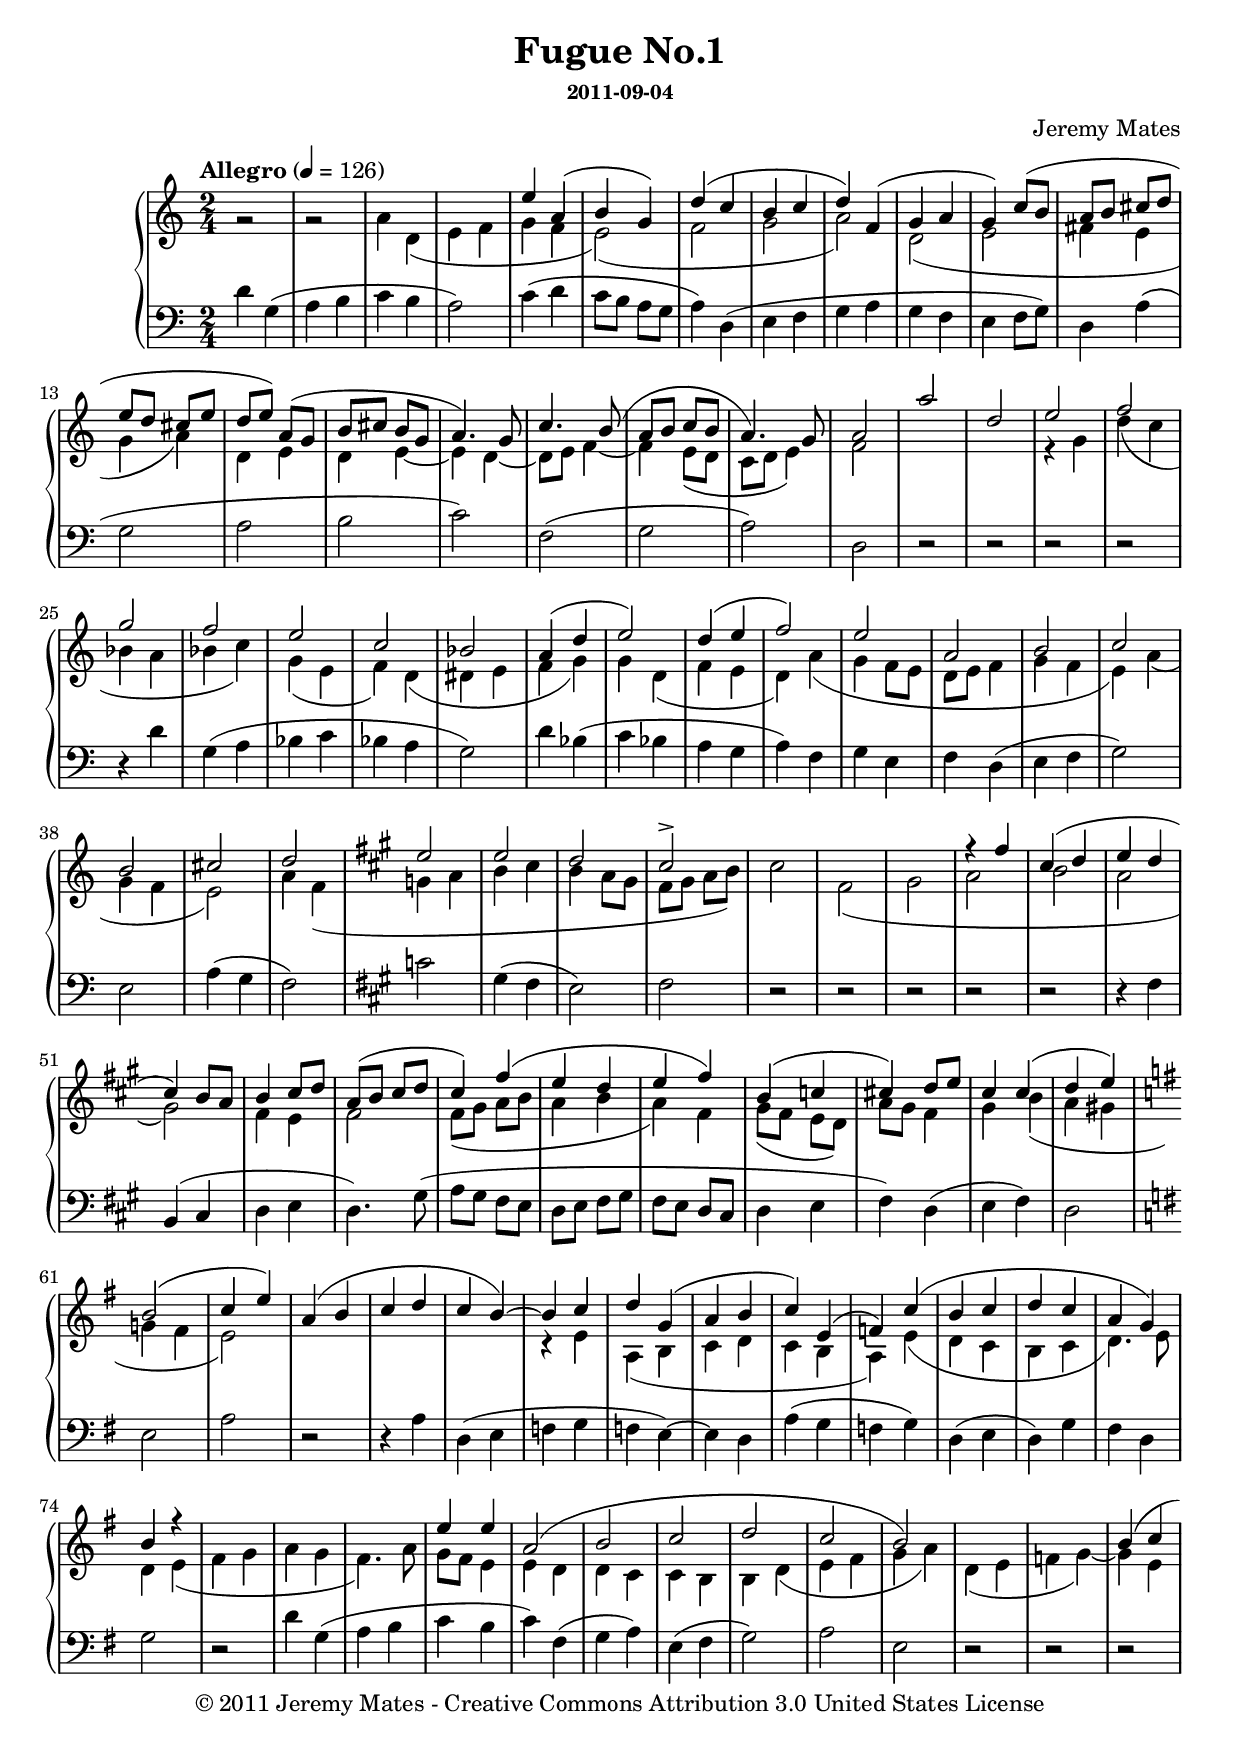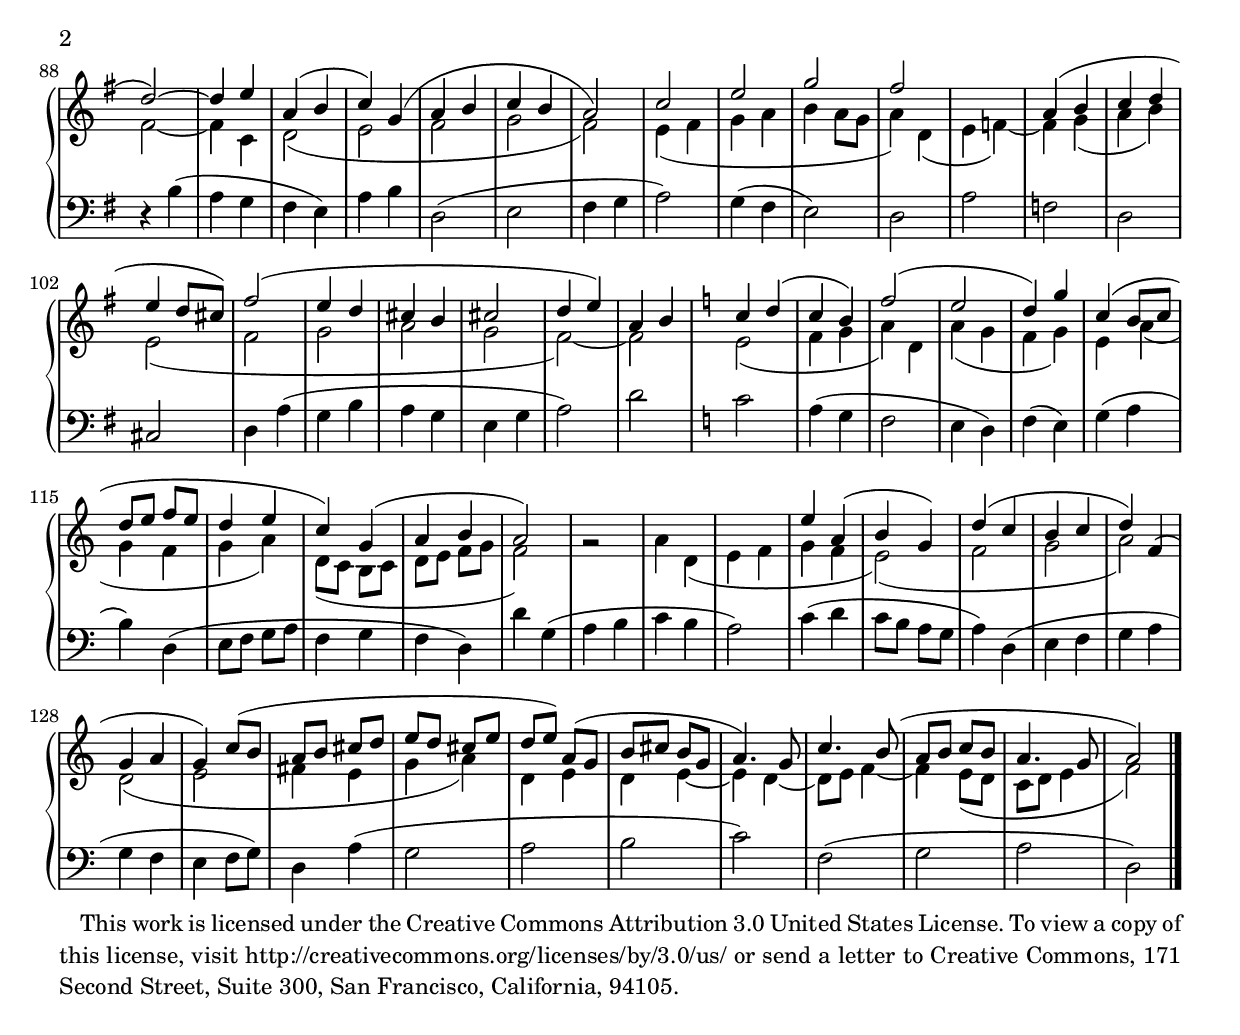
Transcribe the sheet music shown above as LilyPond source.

% LilyPond engraving system - http://www.lilypond.org/
%
% Fugue based on material from my invention no.1 plus study of
%
% http://www.amazon.com/Study-Fugue-Alfred-Mann/dp/0486254399
%
% and some time spent doing Counterpointer exercises:
%
% http://www.ars-nova.com/cp/
%
% MIDI playback assumes "Campbells Harpsichord tuned" SoundFont being used.

\version "2.14.0"

% http://www.mail-archive.com/lilypond-user@gnu.org/msg38823.html
\include "articulate.ly"

#(define-markup-list-command (paragraph layout props args) (markup-list?)
 (interpret-markup-list layout props
   (make-justified-lines-markup-list (cons (make-hspace-markup 2) args))))

\header {
  title = "Fugue No.1"
  subsubtitle = "2011-09-04"
  composer = "Jeremy Mates"
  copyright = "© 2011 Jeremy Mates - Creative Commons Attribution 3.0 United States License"
}

firstBitUpper = {
<< { \relative d'' {
  s2 |
  s2 |
  s2 |
  s2 |

  e4 a,( |
  b4 g) |
  d'4( c |
  b4 c |

  d4) f,( |
  g4 a |
  g4) c8( b |
  a8 b cis d |

  e8 d cis e |
  d8 e) a,( g |
  b8 cis b g |
  a4.) g8 |

  c4. b8( |
  a8 b c b |
  a4.) g8 |
  a2 |

} } \\ { \relative d' {

  g2\rest |  % otherwise rest placed in wacky position
  g2\rest |
  a4 d,( |
  e4 f |

  g4 f |
  e2)( |
  f2 |
  g2 |

  a2) |
  d,2( |
  e2 |
  fis4 e |

  g4 a) |
  d,4 e |
  d4 e~ |
  e4 d~ |

  d8 e f4~ |
  f4 e8( d |
  c8 d e4) |
  f2 |
} } >>
}

firstBitLower = \relative d' {
  d4 g,( |
  a4 b |
  c4 b |
  a2) |

  c4( d |
  c8 b a g |
  a4) d,( |
  e4 f |

  g4 a |
  g4 f |
  e4 f8 g) |
  d4 a'( |

  g2 |
  a2 |
  b2 |
  c2) |

  f,2( |
  g2 |
  a2) |
  d,2 |
}

secondBitUpper = {
<< { \relative a'' {
  a2 |
  d,2 |
  e2 |
  f2 |

  g2 |
  f2 |
  e2 |
  c2 |

  bes2 |
  a4( d |
  e2) |
  d4( e |

  f2) |
  e2 |
  a,2 |
  b2 |

  c2 |
  b2 |
  cis2 |
  d2 |

} } \\ { \relative d' {

  s2 |
  s2 |
  r4 g |
  d'4( c |

  bes4 a |
  bes4 c) |
  g4( e |
  f4) d( |

  dis4 e |
  f4 g) |
  g4 d( |
  f4 e |

  d4) a'4( |
  g4 f8 e |
  d8 e f4 |
  g4 f |

  e4) a( |
  g4 f |
  e2) |
  a4 f( |
} } >>
}

secondBitLower = \relative d' {
  r2 |
  r2 |
  r2 |
  r2 |

  r4 d |
  g,4( a |
  bes4 c |
  bes4 a |

  g2) |
  d'4 bes( |
  c4 bes |
  a4 g |

  a4) f |
  g4 e |
  f4 d( |
  e4 f |

  g2) |
  e2 |
  a4( g |
  f2) |
}

thirdBitUpper = {
  \key fis \minor

<< { \relative d'' {
  e2 |
  e2 |
  d2 |
  cis2-> |

  s2 |
  s2 |
  s2 |
  fis4\rest fis |

  cis4( d |
  e4 d |
  cis4) b8 a |
  b4 cis8 d |

  a8( b cis d |
  cis4) fis( |
  e4 d |
  e4 fis) |

  b,4( c |
  cis!4) d8 e |
  cis4 cis( |
  d4 e) |

} } \\ { \relative d' {
  g4 a |
  b4 cis |
  b4 a8 gis |
  fis8 gis a b) |

  cis2 |
  fis,2( |
  gis2 |
  a2 |

  b2 |
  a2 |
  gis2) |
  fis4 e |

  fis2 |
  fis8( gis a b |
  a4 b |
  a4) fis |

  gis8( fis e d) |
  a'8 gis fis4 |
  gis4 b4( |
  a4 gis! |

} } >>
}

thirdBitLower = \relative d' {
  \key fis \minor

  c2 |
  gis4( fis |
  e2) |
  fis2 |

  r2 |
  r2 |
  r2 |
  r2 |

  r2 |
  r4 fis4 |
  b,4( cis |
  d4 e |

  d4.) gis8( |
  a8 gis fis e |
  d8 e fis gis |
  fis8 e d cis |

  d4 e |
  fis4) d( |
  e4 fis) |
  d2 |
}

fourthBitUpper = {
  \key e \minor

<< { \relative d'' {
  b2( |
  c4 e4) |
  a,4( b |
  c4 d |

  c4 b~) |
  b4 c |
  d4 g,4( |
  a4 b |

  c4) e,( |
  f4) c'( |
  b c |
  d c |

  a4 g) |
  b4 r4 |
  s2 |
  s2 |

  s2 |
  e4 e |
  a,2( |
  b2 |

  c2 | 
  d2 | 
  c2 | 
  b2) |

} } \\ { \relative d' {
  g!4 fis |
  e2) |
  s2 |
  s2 |

  s2 |
  r4 e |
  a,4( b |
  c4 d |

  c4 b |
  a4) e'( |
  d4 c |
  b4 c |

  d4.) e8 |
  d4 e( |
  fis4 g |
  a4 g |

  fis4.) a8 |
  g8 fis e4 |
  e4 d |
  d4 c |

  c4 b |
  b4 d( |
  e4 fis |
  g4 a) |

} } >>
}

fourthBitLower = \relative d {
  \key e \minor

  e2 |
  a2 |
  r2 |
  r4 a |

  d,4( e |
  f4 g |
  f4 e~) |
  e4 d |

  a'4( g |
  f4 g) |
  d4( e |
  d4) g |

  fis4 d |
  g2 |
  r2 |
  d'4 g,( |

  a4 b |
  c4 b |
  c4) fis,( |
  g4 a) |

  e4( fis |
  g2) |
  a2 |
  e2 |
}

fifthBitUpper = {
<< { \relative d'' {
  s2 |
  s2 |
  b4( c |
  d2~)  |

  d4 e |
  a,4( b |
  c4) g( |
  a4 b |

  c4 b |
  a2) |
  c2 |
  e2 |

  g2 |
  fis2 |
  s2 |
  a,4( b |

  c d |
  e d8 cis) |
  fis2( |
  e4 d |

  cis4 b |
  cis2 |
  d4 e) |
  a,4 b |

} } \\ { \relative d' {
  d4( e  |
  f4 g~) |
  g4 e   |
  fis2~ |

  fis4 c |
  d2( |
  e2 |
  fis2 |

  g2 |
  fis2) |
  e4( fis |
  g4 a |

  b4 a8 g |
  a4) d,( |
  e4 f)~ |
  f4 g( |

  a4 b) |
  e,2( |
  fis2 |
  g2 |

  a2 |
  g2 |
  fis2)~ |
  fis2 |

} } >>
}

fifthBitLower = \relative d' {
  r2 |
  r2 |
  r2 |
  r4 b( |

  a4 g |
  fis4 e) | 
  a4 b | 
  d,2( | 

  e2 | 
  fis4 g | 
  a2) | 
  g4( fis | 

  e2) |
  d2 |
  a'2 |
  f2 |

  d2 |
  cis2 |
  d4 a'( |
  g4 b |

  a4 g |
  e4 g |
  a2) |
  d2 |
}

sixthBitUpper = {
  \key a \minor

<< { \relative d'' {
  c4 d( |
  c4 b) |
  f'2( |
  e2 |

  d4) g |
  c,4( b8 c |
  d8 e f e |
  d4 e4 |

  c4) g( |
  a4 b |
  a2) |
  s2 |

  s2 |
  s2 |
  e'4 a,( |
  b4 g) |
 
  d'4( c |
  b4 c |
  d4) f,( |
  g4 a |

  g4) c8( b |
  a8 b cis d |
  e8 d cis e |
  d8 e) a,( g |

  b8 cis b g |
  a4.) g8 |
  c4. b8( |
  a8 b c b |

  a4. g8 |
  a2)

  \bar "|."

} } \\ { \relative d' {
  e2( |
  f4 g |
  a) d, |
  a'( g |

  f4 g) |
  e4 a( |
  g4 f |
  g4 a) |

  d,8( c b c |
  d8 e f g |
  f2) |
  g2\rest |

  a4 d,( |
  e4 f |
  g4 f |
  e2)( |

  f2 |
  g2 |
  a2) |
  d,2( |

  e2 |
  fis4 e |
  g4 a) |
  d,4 e |

  d4 e~ |
  e4 d~ |
  d8 e f4~ |
  f4 e8( d |

  c8 d e4 |
  f2)
  \bar "|."

} } >>
}

sixthBitLower = \relative d' {
  \key a \minor

  c2 |
  a4( g |
  f2 |
  e4 d) |

  f4( e) |
  g4( a |
  b4) d,( |
  e8 f g a |

  f4 g |
  f4 d) |
  d'4 g,( |
  a4 b |

  c4 b |
  a2) |
  c4( d |
  c8 b a g |

  a4) d,4( |
  e4 f |
  g4 a |
  g4 f |

  e4 f8 g) |
  d4 a'( |
  g2 |
  a2 |

  b2 |
  c2) |
  f,2( |
  g2 |

  a2 |
  d,2)
  \bar "|."
}

upper = {
  \clef treble
  \time 2/4
  \tempo "Allegro" 4=126

  \firstBitUpper
  \secondBitUpper
  \thirdBitUpper
  \fourthBitUpper
  \fifthBitUpper
  \sixthBitUpper
}

lower = {
  \clef bass

  \firstBitLower
  \secondBitLower
  \thirdBitLower
  \fourthBitLower
  \fifthBitLower
  \sixthBitLower
}

theMusic = {
  \new PianoStaff <<
    \set PianoStaff.midiInstrument = #"glockenspiel"
    \new Staff = "upper" \upper
    \new Staff = "lower" \lower
  >>
}

\book {
  \paper {
   % #(set-paper-size "arch a")
  }
\score {
  \theMusic
  \layout { }
}
\score {
  \unfoldRepeats \articulate {
    % otherwise synth only gets one voice
    \set Score.midiChannelMapping = #'instrument
    \theMusic
  }
  \midi { }
}
  \markuplines { \paragraph {
This work is licensed under the Creative Commons Attribution 3.0 United
States License. To view a copy of this license, visit
http://creativecommons.org/licenses/by/3.0/us/ or send a letter to
Creative Commons, 171 Second Street, Suite 300, San Francisco,
California, 94105.
} }
}
